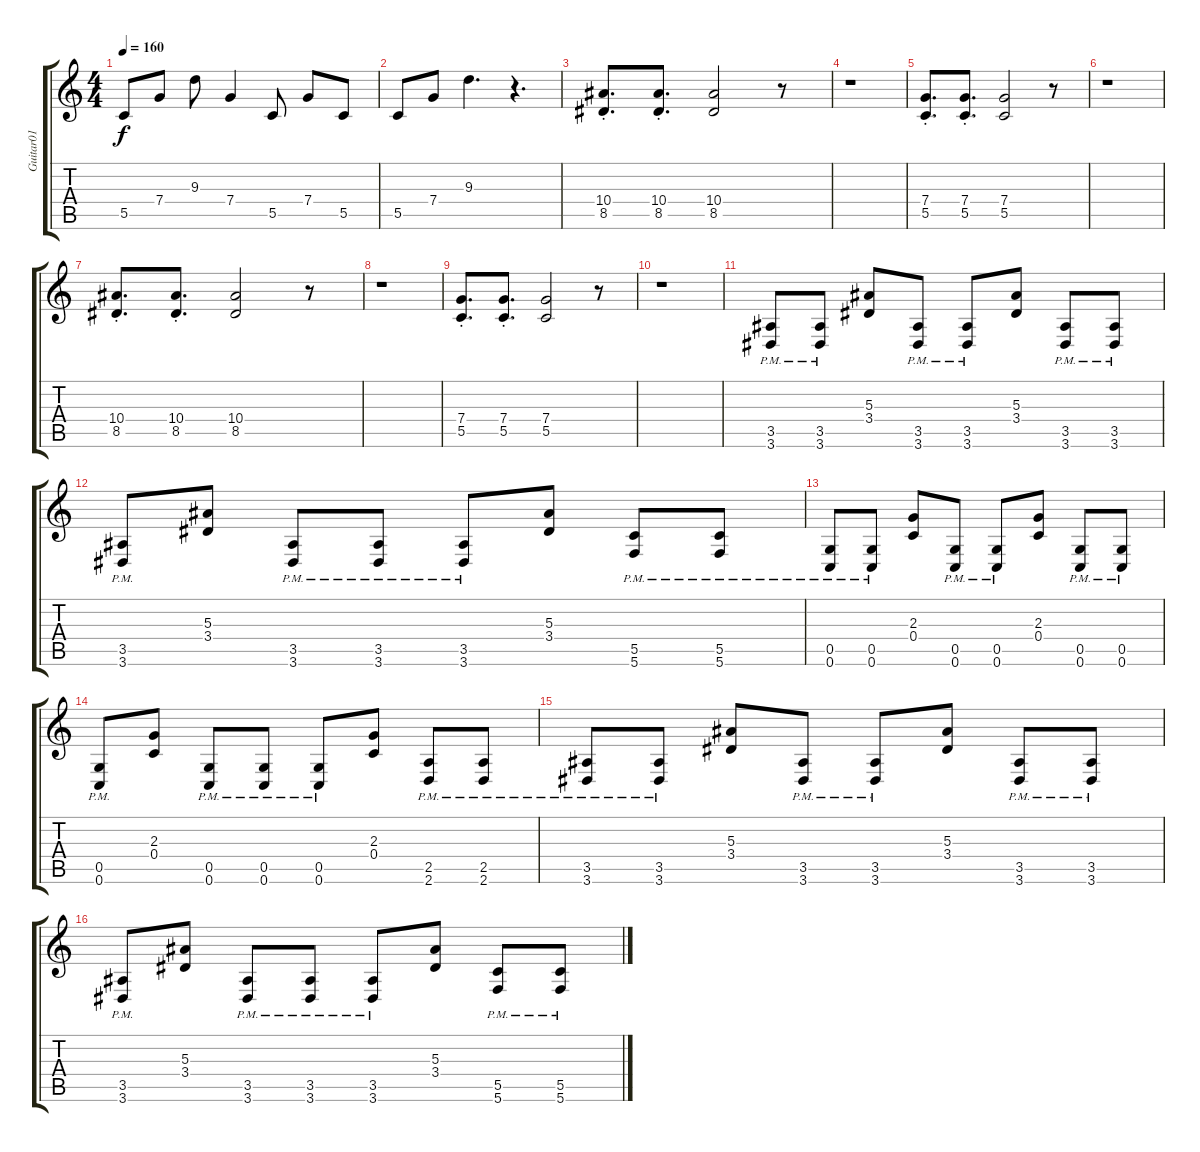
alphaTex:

\track ("Guitar01" "Guitar01") {instrument electricguitarclean}
\staff {score tabs}
\tuning (D4 A3 F3 C3 G2 C2) {hide}
\ts (4 4)
\tempo 160
\clef g2
\ks c
5.5.8{dy f} 7.4.8 9.3.8 7.4.4 5.5.8 7.4.8 5.5.8 |
5.5.8 7.4.8 9.3.4{d} r.4{d} |
(10.4{st} 8.5{st}).8{d balance 4} (10.4{st} 8.5{st}).8{d} (10.4 8.5).2 r.8 |
r.1 |
(7.4{st} 5.5{st}).8{d} (7.4{st} 5.5{st}).8{d} (7.4 5.5).2 r.8 |
r.1 |
(10.4{st} 8.5{st}).8{d} (10.4{st} 8.5{st}).8{d} (10.4 8.5).2 r.8 |
r.1 |
(7.4{st} 5.5{st}).8{d} (7.4{st} 5.5{st}).8{d} (7.4 5.5).2 r.8 |
r.1 |
(3.5{pm} 3.6{pm}).8{balance 8 instrument overdrivenguitar} (3.5{pm} 3.6{pm}).8 (5.3 3.4).8 (3.5{pm} 3.6{pm}).8 (3.5{pm} 3.6{pm}).8 (5.3 3.4).8 (3.5{pm} 3.6{pm}).8 (3.5{pm} 3.6{pm}).8 |
(3.5{pm} 3.6{pm}).8 (5.3 3.4).8 (3.5{pm} 3.6{pm}).8 (3.5{pm} 3.6{pm}).8 (3.5{pm} 3.6{pm}).8 (5.3 3.4).8 (5.5{pm} 5.6{pm}).8 (5.5{pm} 5.6{pm}).8 |
(0.5{pm} 0.6{pm}).8 (0.5{pm} 0.6{pm}).8 (2.3 0.4).8 (0.5{pm} 0.6{pm}).8 (0.5{pm} 0.6{pm}).8 (2.3 0.4).8 (0.5{pm} 0.6{pm}).8 (0.5{pm} 0.6{pm}).8 |
(0.5{pm} 0.6{pm}).8 (2.3 0.4).8 (0.5{pm} 0.6{pm}).8 (0.5{pm} 0.6{pm}).8 (0.5{pm} 0.6{pm}).8 (2.3 0.4).8 (2.5{pm} 2.6{pm}).8 (2.5{pm} 2.6{pm}).8 |
(3.5{pm} 3.6{pm}).8 (3.5{pm} 3.6{pm}).8 (5.3 3.4).8 (3.5{pm} 3.6{pm}).8 (3.5{pm} 3.6{pm}).8 (5.3 3.4).8 (3.5{pm} 3.6{pm}).8 (3.5{pm} 3.6{pm}).8 |
(3.5{pm} 3.6{pm}).8 (5.3 3.4).8 (3.5{pm} 3.6{pm}).8 (3.5{pm} 3.6{pm}).8 (3.5{pm} 3.6{pm}).8 (5.3 3.4).8 (5.5{pm} 5.6{pm}).8 (5.5{pm} 5.6{pm}).8
